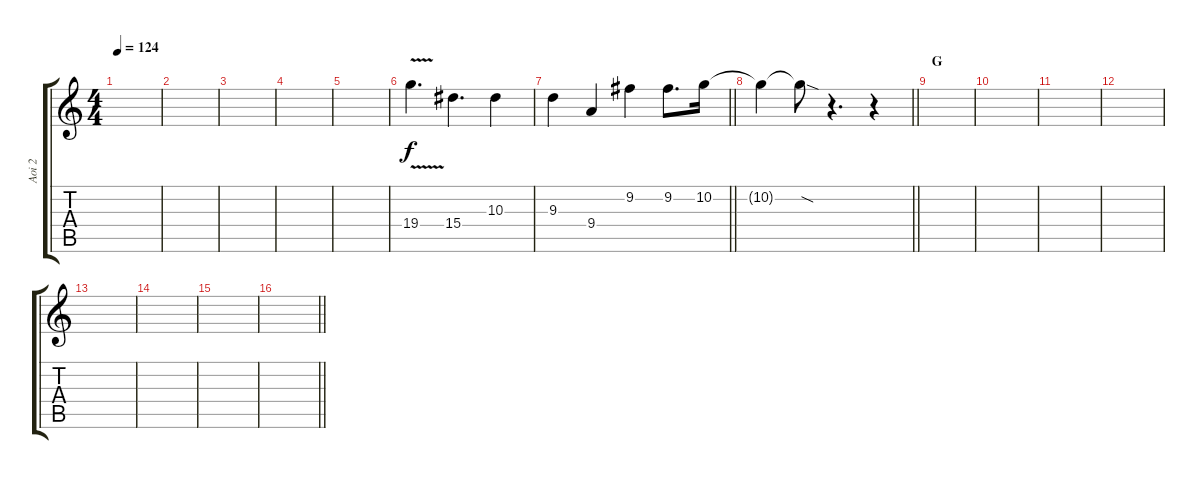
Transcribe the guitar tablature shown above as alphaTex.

\track ("Aoi 2" "Aoi 2") {instrument overdrivenguitar}
\staff {score tabs}
\tuning (D4 A3 F3 C3 G2 D2) {hide}
\ts (4 4)
\tempo 124
\clef g2
\ks c
|
|
|
|
|
19.4{v}.4{d} 15.4.4{d} 10.3.4 |
\barLineRight lightlight
9.3.4 9.4.4 9.2.4 9.2.8{d} 10.2.16 |
\barLineRight lightlight
10.2{t}.4 10.2{sod t}.8 r.4{d} r.4 |
\section ("" "G")
|
|
|
|
|
|
|
\barLineRight lightlight
